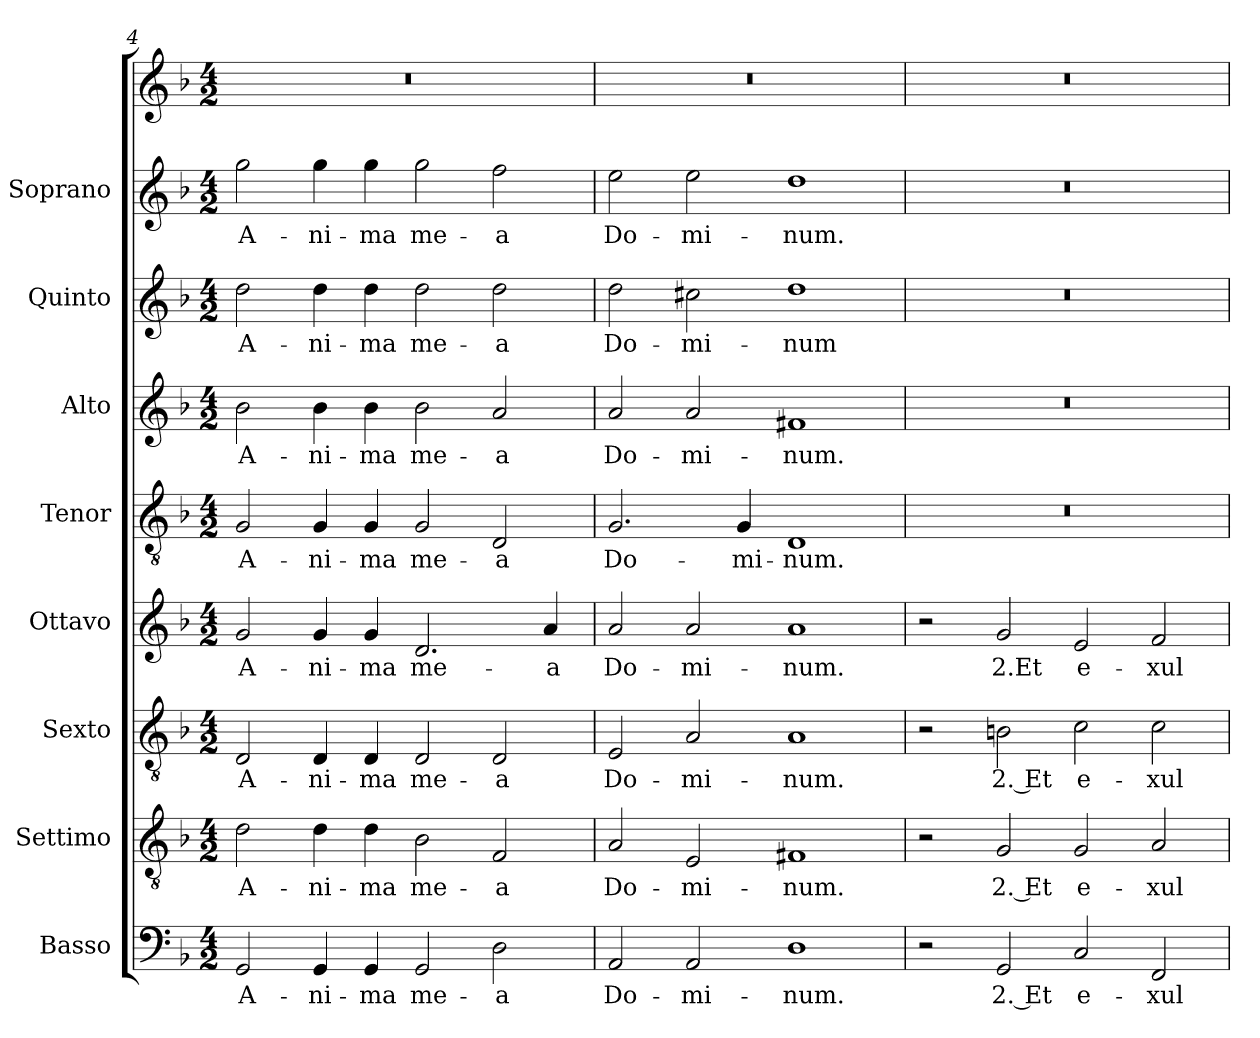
**kern	**text	**kern	**text	**kern	**text	**kern	**text	**kern	**text	**kern	**text	**kern	**text	**kern	**text	**kern
*part9	*part9	*part8	*part8	*part7	*part7	*part6	*part6	*part5	*part5	*part4	*part4	*part3	*part3	*part2	*part2	*part1
*staff9	*staff9	*staff8	*staff8	*staff7	*staff7	*staff6	*staff6	*staff5	*staff5	*staff4	*staff4	*staff3	*staff3	*staff2	*staff2	*staff1
*I"Basso	*	*I"Settimo	*	*I"Sexto	*	*I"Ottavo	*	*I"Tenor	*	*I"Alto	*	*I"Quinto	*	*I"Soprano	*	*
*I'B.	*	*I'St.	*	*	*	*I'Ot.	*	*I'T.	*	*I'A.	*	*I'Q.	*	*I'S.	*	*
*clefF4	*	*clefGv2	*	*clefGv2	*	*clefG2	*	*clefGv2	*	*clefG2	*	*clefG2	*	*clefG2	*	*clefG2
*	*	*ITrd7c12	*	*ITrd7c12	*	*	*	*ITrd7c12	*	*	*	*	*	*	*	*
*k[b-]	*	*k[b-]	*	*k[b-]	*	*k[b-]	*	*k[b-]	*	*k[b-]	*	*k[b-]	*	*k[b-]	*	*k[b-]
*F:	*	*F:	*	*F:	*	*F:	*	*F:	*	*F:	*	*F:	*	*F:	*	*F:
*M4/2	*	*M4/2	*	*M4/2	*	*M4/2	*	*M4/2	*	*M4/2	*	*M4/2	*	*M4/2	*	*M4/2
=4	=4	=4	=4	=4	=4	=4	=4	=4	=4	=4	=4	=4	=4	=4	=4	=4
!	!LO:LY:b:color=#000000	!	!	!	!	!	!	!	!	!	!	!	!	!	!	!
!	!	!	!LO:LY:b:color=#000000	!	!	!	!	!	!	!	!	!	!	!	!	!
!	!	!	!	!	!LO:LY:b:color=#000000	!	!	!	!	!	!	!	!	!	!	!
!	!	!	!	!	!	!	!LO:LY:b:color=#000000	!	!	!	!	!	!	!	!	!
!	!	!	!	!	!	!	!	!	!LO:LY:b:color=#000000	!	!	!	!	!	!	!
!	!	!	!	!	!	!	!	!	!	!	!LO:LY:b:color=#000000	!	!	!	!	!
!	!	!	!	!	!	!	!	!	!	!	!	!	!LO:LY:b:color=#000000	!	!	!
!	!	!	!	!	!	!	!	!	!	!	!	!	!	!	!LO:LY:b:color=#000000	!LO:N:vis=1
2GGi/	A-	2Di\	A-	2DDi/	A-	2gi/	A-	2GGi/	A-	2b-i\	A-	2ddi\	A-	2ggi\	A-	0r
!	!LO:LY:b:color=#000000	!	!	!	!	!	!	!	!	!	!	!	!	!	!	!
!	!	!	!LO:LY:b:color=#000000	!	!	!	!	!	!	!	!	!	!	!	!	!
!	!	!	!	!	!LO:LY:b:color=#000000	!	!	!	!	!	!	!	!	!	!	!
!	!	!	!	!	!	!	!LO:LY:b:color=#000000	!	!	!	!	!	!	!	!	!
!	!	!	!	!	!	!	!	!	!LO:LY:b:color=#000000	!	!	!	!	!	!	!
!	!	!	!	!	!	!	!	!	!	!	!LO:LY:b:color=#000000	!	!	!	!	!
!	!	!	!	!	!	!	!	!	!	!	!	!	!LO:LY:b:color=#000000	!	!	!
!	!	!	!	!	!	!	!	!	!	!	!	!	!	!	!LO:LY:b:color=#000000	!
4GGi/	-ni-	4Di\	-ni-	4DDi/	-ni-	4gi/	-ni-	4GGi/	-ni-	4b-i\	-ni-	4ddi\	-ni-	4ggi\	-ni-	.
!	!LO:LY:b:color=#000000	!	!	!	!	!	!	!	!	!	!	!	!	!	!	!
!	!	!	!LO:LY:b:color=#000000	!	!	!	!	!	!	!	!	!	!	!	!	!
!	!	!	!	!	!LO:LY:b:color=#000000	!	!	!	!	!	!	!	!	!	!	!
!	!	!	!	!	!	!	!LO:LY:b:color=#000000	!	!	!	!	!	!	!	!	!
!	!	!	!	!	!	!	!	!	!LO:LY:b:color=#000000	!	!	!	!	!	!	!
!	!	!	!	!	!	!	!	!	!	!	!LO:LY:b:color=#000000	!	!	!	!	!
!	!	!	!	!	!	!	!	!	!	!	!	!	!LO:LY:b:color=#000000	!	!	!
!	!	!	!	!	!	!	!	!	!	!	!	!	!	!	!LO:LY:b:color=#000000	!
4GGi/	-ma	4Di\	-ma	4DDi/	-ma	4gi/	-ma	4GGi/	-ma	4b-i\	-ma	4ddi\	-ma	4ggi\	-ma	.
!	!LO:LY:b:color=#000000	!	!	!	!	!	!	!	!	!	!	!	!	!	!	!
!	!	!	!LO:LY:b:color=#000000	!	!	!	!	!	!	!	!	!	!	!	!	!
!	!	!	!	!	!LO:LY:b:color=#000000	!	!	!	!	!	!	!	!	!	!	!
!	!	!	!	!	!	!	!LO:LY:b:color=#000000	!	!	!	!	!	!	!	!	!
!	!	!	!	!	!	!	!	!	!LO:LY:b:color=#000000	!	!	!	!	!	!	!
!	!	!	!	!	!	!	!	!	!	!	!LO:LY:b:color=#000000	!	!	!	!	!
!	!	!	!	!	!	!	!	!	!	!	!	!	!LO:LY:b:color=#000000	!	!	!
!	!	!	!	!	!	!	!	!	!	!	!	!	!	!	!LO:LY:b:color=#000000	!
2GGi/	me-	2BB-i\	me-	2DDi/	me-	2.di/	me-	2GGi/	me-	2b-i\	me-	2ddi\	me-	2ggi\	me-	.
!	!LO:LY:b:color=#000000	!	!	!	!	!	!	!	!	!	!	!	!	!	!	!
!	!	!	!LO:LY:b:color=#000000	!	!	!	!	!	!	!	!	!	!	!	!	!
!	!	!	!	!	!LO:LY:b:color=#000000	!	!	!	!	!	!	!	!	!	!	!
!	!	!	!	!	!	!	!	!	!LO:LY:b:color=#000000	!	!	!	!	!	!	!
!	!	!	!	!	!	!	!	!	!	!	!LO:LY:b:color=#000000	!	!	!	!	!
!	!	!	!	!	!	!	!	!	!	!	!	!	!LO:LY:b:color=#000000	!	!	!
!	!	!	!	!	!	!	!	!	!	!	!	!	!	!	!LO:LY:b:color=#000000	!
2Di\	-a	2FFi/	-a	2DDi/	-a	.	.	2DDi/	-a	2ai/	-a	2ddi\	-a	2ffi\	-a	.
!	!	!	!	!	!	!	!LO:LY:b:color=#000000	!	!	!	!	!	!	!	!	!
.	.	.	.	.	.	4ai/	-a	.	.	.	.	.	.	.	.	.
=5	=5	=5	=5	=5	=5	=5	=5	=5	=5	=5	=5	=5	=5	=5	=5	=5
!	!LO:LY:b:color=#000000	!	!	!	!	!	!	!	!	!	!	!	!	!	!	!
!	!	!	!LO:LY:b:color=#000000	!	!	!	!	!	!	!	!	!	!	!	!	!
!	!	!	!	!	!LO:LY:b:color=#000000	!	!	!	!	!	!	!	!	!	!	!
!	!	!	!	!	!	!	!LO:LY:b:color=#000000	!	!	!	!	!	!	!	!	!
!	!	!	!	!	!	!	!	!	!LO:LY:b:color=#000000	!	!	!	!	!	!	!
!	!	!	!	!	!	!	!	!	!	!	!LO:LY:b:color=#000000	!	!	!	!	!
!	!	!	!	!	!	!	!	!	!	!	!	!	!LO:LY:b:color=#000000	!	!	!
!	!	!	!	!	!	!	!	!	!	!	!	!	!	!	!LO:LY:b:color=#000000	!LO:N:vis=1
2AAi/	Do-	2AAi/	Do-	2EEi/	Do-	2ai/	Do-	2.GGi/	Do-	2ai/	Do-	2ddi\	Do-	2eei\	Do-	0r
!	!LO:LY:b:color=#000000	!	!	!	!	!	!	!	!	!	!	!	!	!	!	!
!	!	!	!LO:LY:b:color=#000000	!	!	!	!	!	!	!	!	!	!	!	!	!
!	!	!	!	!	!LO:LY:b:color=#000000	!	!	!	!	!	!	!	!	!	!	!
!	!	!	!	!	!	!	!LO:LY:b:color=#000000	!	!	!	!	!	!	!	!	!
!	!	!	!	!	!	!	!	!	!	!	!LO:LY:b:color=#000000	!	!	!	!	!
!	!	!	!	!	!	!	!	!	!	!	!	!	!LO:LY:b:color=#000000	!	!	!
!	!	!	!	!	!	!	!	!	!	!	!	!	!	!	!LO:LY:b:color=#000000	!
2AAi/	-mi-	2EEi/	-mi-	2AAi/	-mi-	2ai/	-mi-	.	.	2ai/	-mi-	2cc#Xi\	-mi-	2eei\	-mi-	.
!	!	!	!	!	!	!	!	!	!LO:LY:b:color=#000000	!	!	!	!	!	!	!
.	.	.	.	.	.	.	.	4GGi/	-mi-	.	.	.	.	.	.	.
!	!LO:LY:b:color=#000000	!	!	!	!	!	!	!	!	!	!	!	!	!	!	!
!	!	!	!LO:LY:b:color=#000000	!	!	!	!	!	!	!	!	!	!	!	!	!
!	!	!	!	!	!LO:LY:b:color=#000000	!	!	!	!	!	!	!	!	!	!	!
!	!	!	!	!	!	!	!LO:LY:b:color=#000000	!	!	!	!	!	!	!	!	!
!	!	!	!	!	!	!	!	!	!LO:LY:b:color=#000000	!	!	!	!	!	!	!
!	!	!	!	!	!	!	!	!	!	!	!LO:LY:b:color=#000000	!	!	!	!	!
!	!	!	!	!	!	!	!	!	!	!	!	!	!LO:LY:b:color=#000000	!	!	!
!	!	!	!	!	!	!	!	!	!	!	!	!	!	!	!LO:LY:b:color=#000000	!
1Di	-num.	1FF#Xi	-num.	1AAi	-num.	1ai	-num.	1DDi	-num.	1f#Xi	-num.	1ddi	-num	1ddi	-num.	.
=6	=6	=6	=6	=6	=6	=6	=6	=6	=6	=6	=6	=6	=6	=6	=6	=6
!	!	!	!	!	!	!	!	!LO:N:vis=1	!	!LO:N:vis=1	!	!LO:N:vis=1	!	!LO:N:vis=1	!	!LO:N:vis=1
2r	.	2r	.	2r	.	2r	.	0r	.	0r	.	0r	.	0r	.	0r
!	!LO:LY:b:color=#000000	!	!	!	!	!	!	!	!	!	!	!	!	!	!	!
!	!	!	!LO:LY:b:color=#000000	!	!	!	!	!	!	!	!	!	!	!	!	!
!	!	!	!	!	!LO:LY:b:color=#000000	!	!	!	!	!	!	!	!	!	!	!
!	!	!	!	!	!	!	!LO:LY:b:color=#000000	!	!	!	!	!	!	!	!	!
2GGi/	2. Et	2GGi/	2. Et	2BBni\	2. Et	2gi/	2.Et	.	.	.	.	.	.	.	.	.
!	!LO:LY:b:color=#000000	!	!	!	!	!	!	!	!	!	!	!	!	!	!	!
!	!	!	!LO:LY:b:color=#000000	!	!	!	!	!	!	!	!	!	!	!	!	!
!	!	!	!	!	!LO:LY:b:color=#000000	!	!	!	!	!	!	!	!	!	!	!
!	!	!	!	!	!	!	!LO:LY:b:color=#000000	!	!	!	!	!	!	!	!	!
2Ci/	e-	2GGi/	e-	2Ci\	e-	2ei/	e-	.	.	.	.	.	.	.	.	.
!	!LO:LY:b:color=#000000	!	!	!	!	!	!	!	!	!	!	!	!	!	!	!
!	!	!	!LO:LY:b:color=#000000	!	!	!	!	!	!	!	!	!	!	!	!	!
!	!	!	!	!	!LO:LY:b:color=#000000	!	!	!	!	!	!	!	!	!	!	!
!	!	!	!	!	!	!	!LO:LY:b:color=#000000	!	!	!	!	!	!	!	!	!
2FFi/	-xul-	2AAi/	-xul-	2Ci\	-xul-	2fi/	-xul-	.	.	.	.	.	.	.	.	.
=	=	=	=	=	=	=	=	=	=	=	=	=	=	=	=	=
*-	*-	*-	*-	*-	*-	*-	*-	*-	*-	*-	*-	*-	*-	*-	*-	*-
